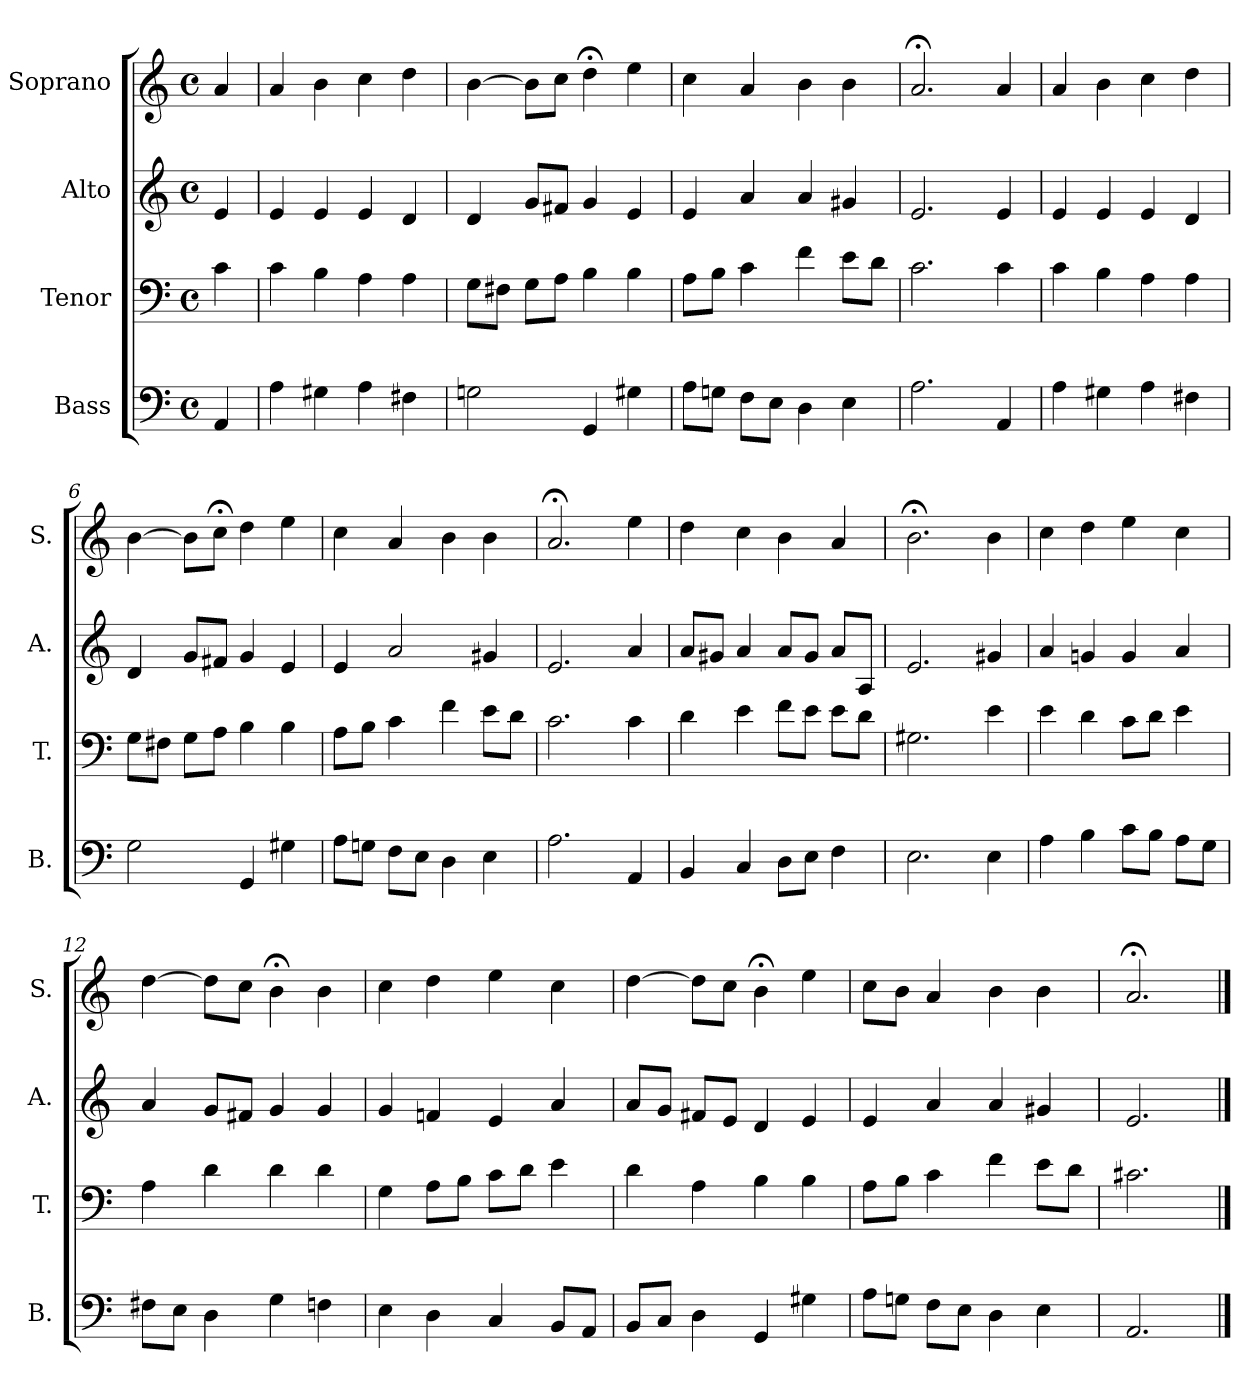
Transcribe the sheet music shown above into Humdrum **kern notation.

**kern	**kern	**kern	**kern
*part4	*part3	*part2	*part1
*staff4	*staff3	*staff2	*staff1
*I"Bass	*I"Tenor	*I"Alto	*I"Soprano
*I'B.	*I'T.	*I'A.	*I'S.
*clefF4	*clefF4	*clefG2	*clefG2
*k[]	*k[]	*k[]	*k[]
*a:	*a:	*a:	*a:
*M4/4	*M4/4	*M4/4	*M4/4
*met(c)	*met(c)	*met(c)	*met(c)
=	=	=	=
4AA/	4c\	4e/	4a/
=1	=1	=1	=1
4A\	4c\	4e/	4a/
4G#X\	4B\	4e/	4b\
4A\	4A\	4e/	4cc\
4F#X\	4A\	4d/	4dd\
=2	=2	=2	=2
2Gn\	8G\L	4d/	[4b\
.	8F#X\J	.	.
.	8G\L	8g/L	8b\L]
.	8A\J	8f#X/J	8cc\J
4GG/	4B\	4g/	4dd;<\
4G#X\	4B\	4e/	4ee\
=3	=3	=3	=3
8A\L	8A\L	4e/	4cc\
8Gn\J	8B\J	.	.
8F\L	4c\	4a/	4a/
8E\J	.	.	.
4D\	4f\	4a/	4b\
4E\	8e\L	4g#X/	4b\
.	8d\J	.	.
=4	=4	=4	=4
2.A\	2.c\	2.e/	2.a;</
4AA/	4c\	4e/	4a/
!!LO:LB:g=z
=5	=5	=5	=5
4A\	4c\	4e/	4a/
4G#X\	4B\	4e/	4b\
4A\	4A\	4e/	4cc\
4F#X\	4A\	4d/	4dd\
=6	=6	=6	=6
2G\	8G\L	4d/	[4b\
.	8F#X\J	.	.
.	8G\L	8g/L	8b\L]
.	8A\J	8f#X/J	8cc;<\J
4GG/	4B\	4g/	4dd\
4G#X\	4B\	4e/	4ee\
=7	=7	=7	=7
8A\L	8A\L	4e/	4cc\
8Gn\J	8B\J	.	.
8F\L	4c\	2a/	4a/
8E\J	.	.	.
4D\	4f\	.	4b\
4E\	8e\L	4g#X/	4b\
.	8d\J	.	.
=8	=8	=8	=8
2.A\	2.c\	2.e/	2.a;</
4AA/	4c\	4a/	4ee\
!!LO:LB:g=z
=9	=9	=9	=9
4BB/	4d\	8a/L	4dd\
.	.	8g#X/J	.
4C/	4e\	4a/	4cc\
8D\L	8f\L	8a/L	4b\
8E\J	8e\J	8g#/J	.
4F\	8e\L	8a/L	4a/
.	8d\J	8A/J	.
=10	=10	=10	=10
2.E\	2.G#X\	2.e/	2.b;<\
4E\	4e\	4g#X/	4b\
=11	=11	=11	=11
4A\	4e\	4a/	4cc\
4B\	4d\	4gn/	4dd\
8c\L	8c\L	4g/	4ee\
8B\J	8d\J	.	.
8A\L	4e\	4a/	4cc\
8G\J	.	.	.
=12	=12	=12	=12
8F#X\L	4A\	4a/	[4dd\
8E\J	.	.	.
4D\	4d\	8g/L	8dd\L]
.	.	8f#X/J	8cc\J
4G\	4d\	4g/	4b;<\
4Fn\	4d\	4g/	4b\
!!LO:PB:g=z
=13	=13	=13	=13
4E\	4G\	4g/	4cc\
4D\	8A\L	4fn/	4dd\
.	8B\J	.	.
4C/	8c\L	4e/	4ee\
.	8d\J	.	.
8BB/L	4e\	4a/	4cc\
8AA/J	.	.	.
=14	=14	=14	=14
8BB/L	4d\	8a/L	[4dd\
8C/J	.	8g/J	.
4D\	4A\	8f#X/L	8dd\L]
.	.	8e/J	8cc\J
4GG/	4B\	4d/	4b;<\
4G#X\	4B\	4e/	4ee\
=15	=15	=15	=15
8A\L	8A\L	4e/	8cc\L
8Gn\J	8B\J	.	8b\J
8F\L	4c\	4a/	4a/
8E\J	.	.	.
4D\	4f\	4a/	4b\
4E\	8e\L	4g#X/	4b\
.	8d\J	.	.
=16	=16	=16	=16
2.AA/	2.c#X\	2.e/	2.a;</
==	==	==	==
*-	*-	*-	*-
